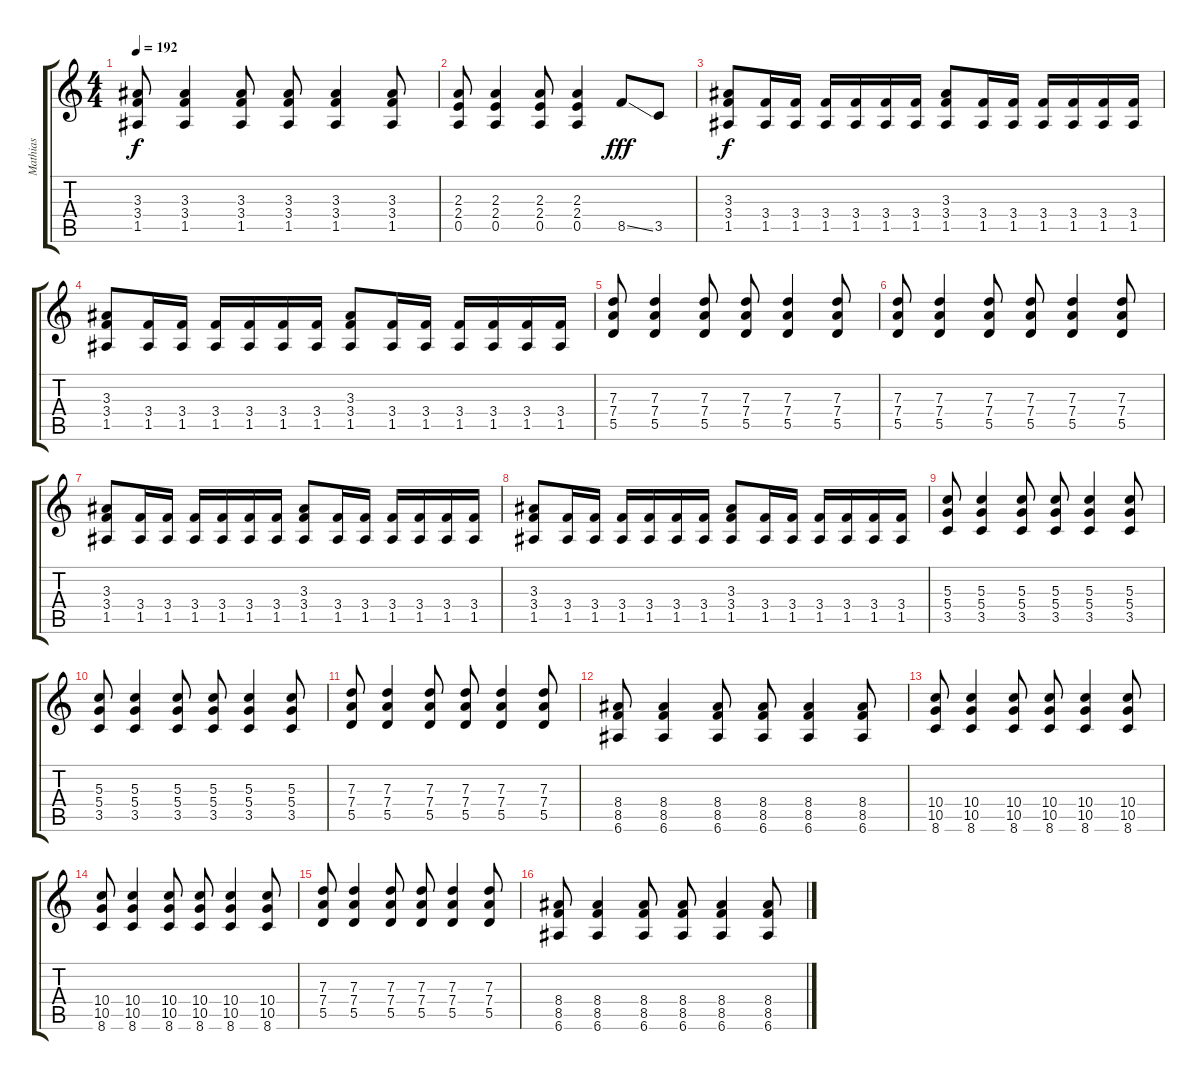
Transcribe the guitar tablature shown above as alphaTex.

\track ("Mathias" "Mathias") {instrument distortionguitar}
\staff {score tabs}
\tuning (E4 B3 G3 D3 A2 E2) {hide}
\ts (4 4)
\tempo 192
\clef g2
\ks c
(3.3 3.4 1.5).8{dy f} (3.3 3.4 1.5).4 (3.3 3.4 1.5).8 (3.3 3.4 1.5).8 (3.3 3.4 1.5).4 (3.3 3.4 1.5).8 |
(2.3 2.4 0.5).8 (2.3 2.4 0.5).4 (2.3 2.4 0.5).8 (2.3 2.4 0.5).4 8.5{ss}.8{dy fff} 3.5.8 |
(3.3 3.4 1.5).8{dy f} (3.4 1.5).16 (3.4 1.5).16 (3.4 1.5).16 (3.4 1.5).16 (3.4 1.5).16 (3.4 1.5).16 (3.3 3.4 1.5).8 (3.4 1.5).16 (3.4 1.5).16 (3.4 1.5).16 (3.4 1.5).16 (3.4 1.5).16 (3.4 1.5).16 |
(3.3 3.4 1.5).8 (3.4 1.5).16 (3.4 1.5).16 (3.4 1.5).16 (3.4 1.5).16 (3.4 1.5).16 (3.4 1.5).16 (3.3 3.4 1.5).8 (3.4 1.5).16 (3.4 1.5).16 (3.4 1.5).16 (3.4 1.5).16 (3.4 1.5).16 (3.4 1.5).16 |
(7.3 7.4 5.5).8 (7.3 7.4 5.5).4 (7.3 7.4 5.5).8 (7.3 7.4 5.5).8 (7.3 7.4 5.5).4 (7.3 7.4 5.5).8 |
(7.3 7.4 5.5).8 (7.3 7.4 5.5).4 (7.3 7.4 5.5).8 (7.3 7.4 5.5).8 (7.3 7.4 5.5).4 (7.3 7.4 5.5).8 |
(3.3 3.4 1.5).8 (3.4 1.5).16 (3.4 1.5).16 (3.4 1.5).16 (3.4 1.5).16 (3.4 1.5).16 (3.4 1.5).16 (3.3 3.4 1.5).8 (3.4 1.5).16 (3.4 1.5).16 (3.4 1.5).16 (3.4 1.5).16 (3.4 1.5).16 (3.4 1.5).16 |
(3.3 3.4 1.5).8 (3.4 1.5).16 (3.4 1.5).16 (3.4 1.5).16 (3.4 1.5).16 (3.4 1.5).16 (3.4 1.5).16 (3.3 3.4 1.5).8 (3.4 1.5).16 (3.4 1.5).16 (3.4 1.5).16 (3.4 1.5).16 (3.4 1.5).16 (3.4 1.5).16 |
(5.3 5.4 3.5).8 (5.3 5.4 3.5).4 (5.3 5.4 3.5).8 (5.3 5.4 3.5).8 (5.3 5.4 3.5).4 (5.3 5.4 3.5).8 |
(5.3 5.4 3.5).8 (5.3 5.4 3.5).4 (5.3 5.4 3.5).8 (5.3 5.4 3.5).8 (5.3 5.4 3.5).4 (5.3 5.4 3.5).8 |
(7.3 7.4 5.5).8 (7.3 7.4 5.5).4 (7.3 7.4 5.5).8 (7.3 7.4 5.5).8 (7.3 7.4 5.5).4 (7.3 7.4 5.5).8 |
(8.4 8.5 6.6).8 (8.4 8.5 6.6).4 (8.4 8.5 6.6).8 (8.4 8.5 6.6).8 (8.4 8.5 6.6).4 (8.4 8.5 6.6).8 |
(10.4 10.5 8.6).8 (10.4 10.5 8.6).4 (10.4 10.5 8.6).8 (10.4 10.5 8.6).8 (10.4 10.5 8.6).4 (10.4 10.5 8.6).8 |
(10.4 10.5 8.6).8 (10.4 10.5 8.6).4 (10.4 10.5 8.6).8 (10.4 10.5 8.6).8 (10.4 10.5 8.6).4 (10.4 10.5 8.6).8 |
(7.3 7.4 5.5).8 (7.3 7.4 5.5).4 (7.3 7.4 5.5).8 (7.3 7.4 5.5).8 (7.3 7.4 5.5).4 (7.3 7.4 5.5).8 |
(8.4 8.5 6.6).8 (8.4 8.5 6.6).4 (8.4 8.5 6.6).8 (8.4 8.5 6.6).8 (8.4 8.5 6.6).4 (8.4 8.5 6.6).8
